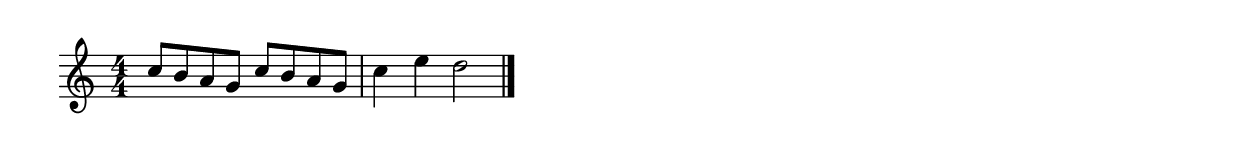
\version "2.18.2"

% 

\header {
piece = ""
}

melody =
\relative c'' {
\key c \major
\time 4/4
\set Score.tempoHideNote = ##t
\tempo 4=90
\numericTimeSignature
%
c8 b a g c b a g |
c4 e d2 

\bar "|."
}
\score {
<<
\chords {
\set noChordSymbol = ""
\set chordChanges=##t
%%

}
\new Staff {\melody}
>>
\layout {
line-width = #190
indent = 0\mm
}
\midi {}
}